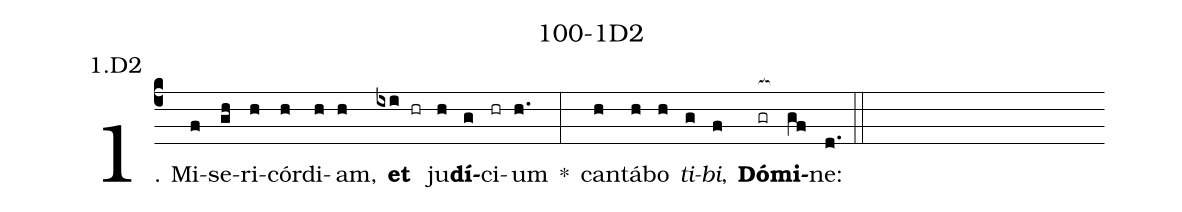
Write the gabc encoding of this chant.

name: 100-1D2;
annotation: 1.D2;
%%
(c4)1. Mi(f)se(gh)ri(h)cór(h)di(h)am,(h) <b>et</b>(ixi hr) ju(h)<b>dí</b>(g)ci(hr)um(h.) *(:) can(h)tá(h)bo(h) <i>ti</i>(g)<i>bi</i>,(f) <b>Dó</b>(gr[ocb:1{])<b>mi</b>(gf[ocb:0}])ne:(d.) (::)
